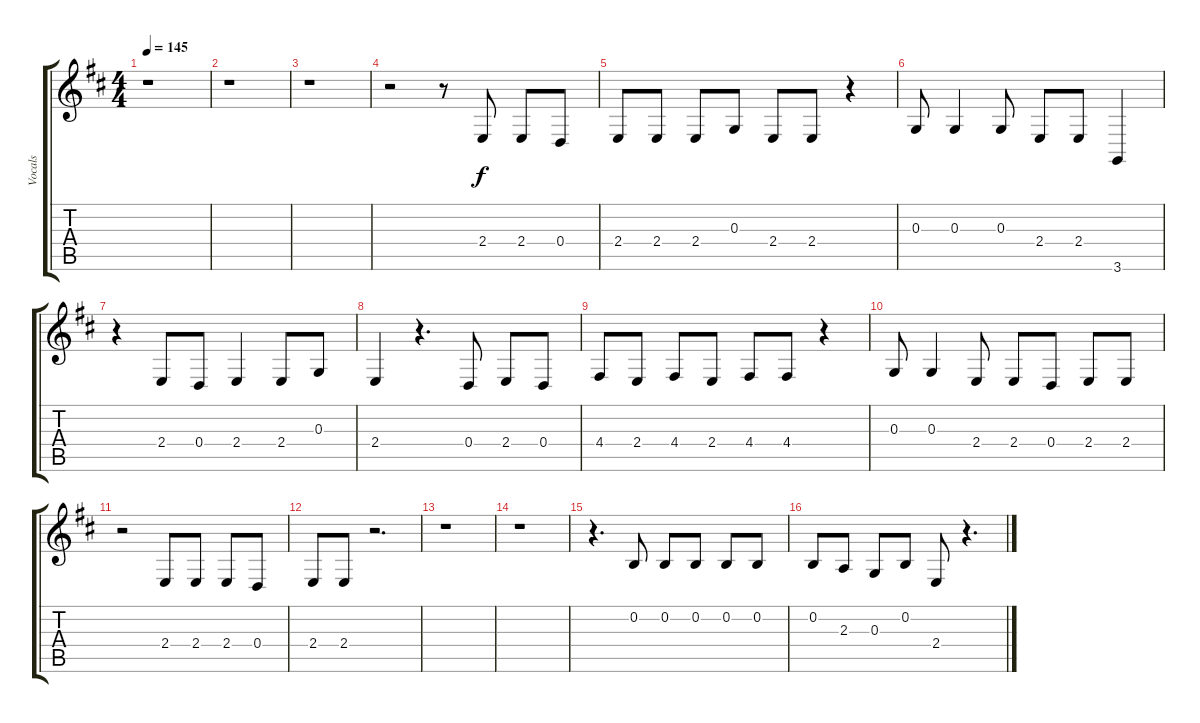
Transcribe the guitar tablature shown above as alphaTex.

\track ("Vocals" "Vocals") {instrument flute}
\staff {score tabs}
\tuning (E4 B3 G3 D3 A2 E2) {hide}
\ts (4 4)
\tempo 145
\clef g2
\ks d
r.1{dy f instrument flute} |
r.1 |
r.1 |
r.2 r.8 2.4.8 2.4.8 0.4.8 |
2.4.8 2.4.8 2.4.8 0.3.8 2.4.8 2.4.8 r.4 |
0.3.8 0.3.4 0.3.8 2.4.8 2.4.8 3.6.4 |
r.4 2.4.8 0.4.8 2.4.4 2.4.8 0.3.8 |
2.4.4 r.4{d} 0.4.8 2.4.8 0.4.8 |
4.4.8 2.4.8 4.4.8 2.4.8 4.4.8 4.4.8 r.4 |
0.3.8 0.3.4 2.4.8 2.4.8 0.4.8 2.4.8 2.4.8 |
r.2 2.4.8 2.4.8 2.4.8 0.4.8 |
2.4.8 2.4.8 r.2{d} |
r.1 |
r.1 |
r.4{d} 0.2.8 0.2.8 0.2.8 0.2.8 0.2.8 |
0.2.8 2.3.8 0.3.8 0.2.8 2.4.8 r.4{d}
